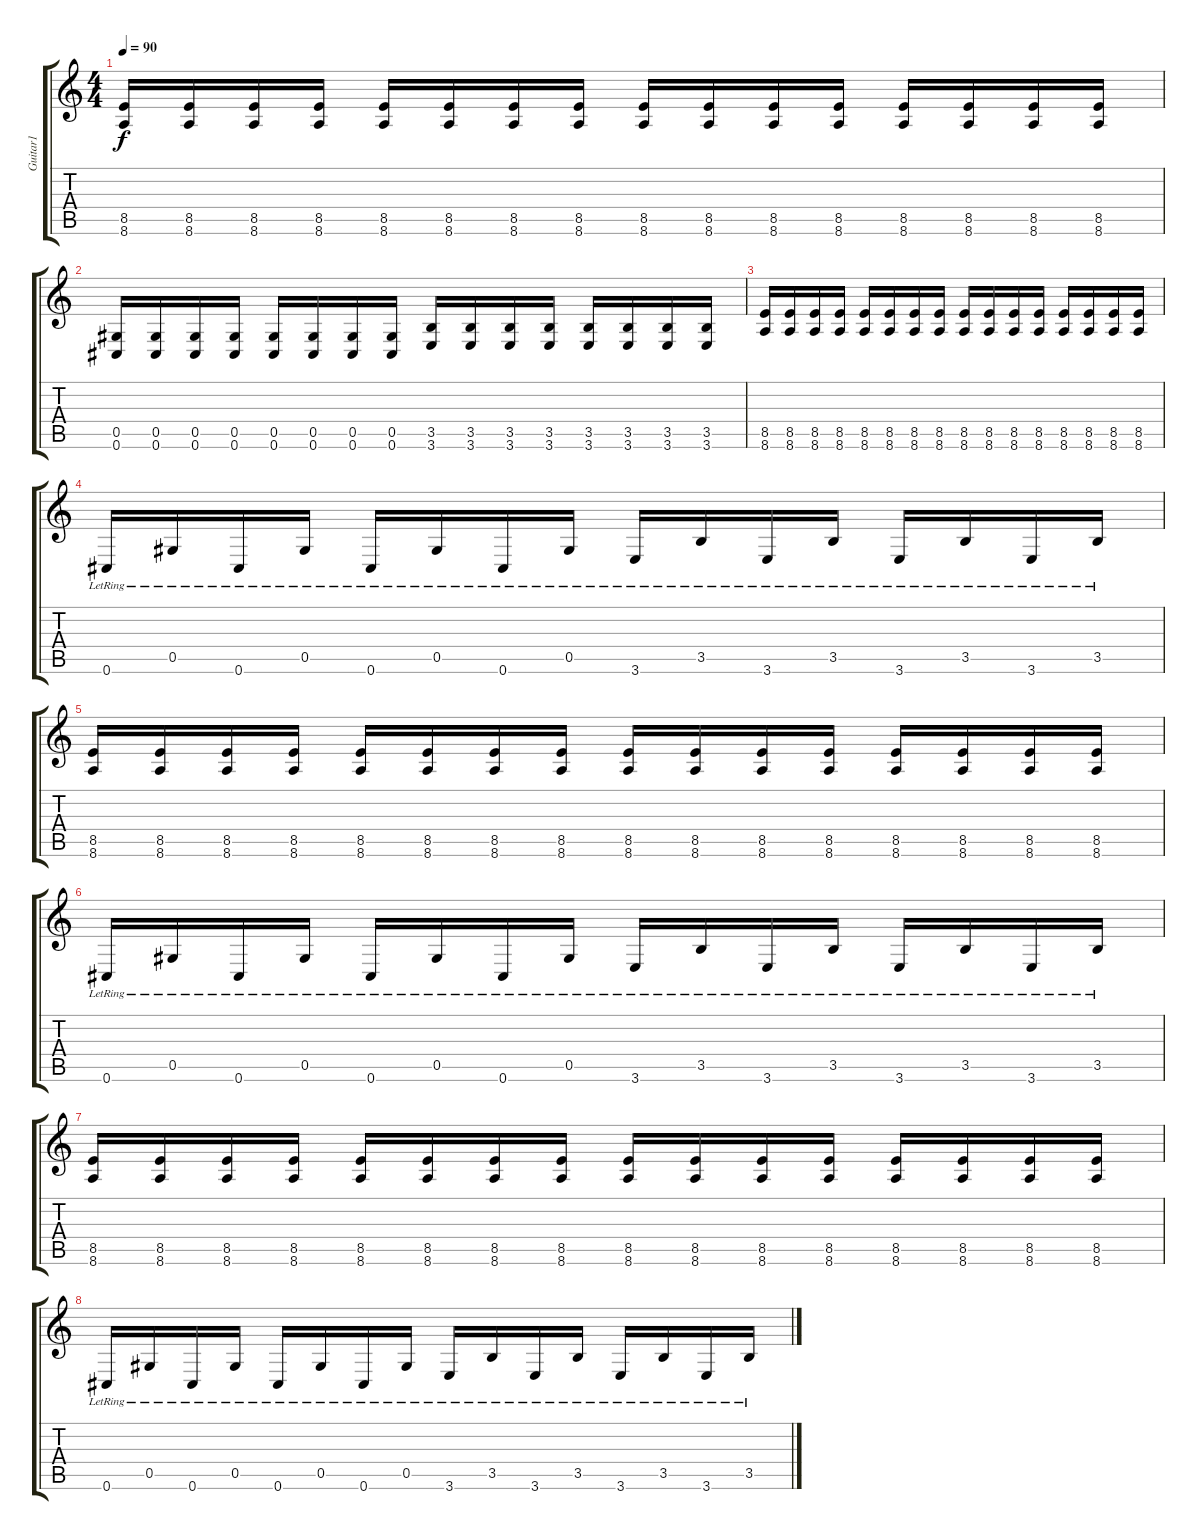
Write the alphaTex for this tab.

\track ("Guitar1" "Guitar1") {instrument distortionguitar}
\staff {score tabs}
\tuning (Eb4 Bb3 Gb3 Db3 Ab2 Db2) {hide}
\ts (4 4)
\tempo 90
\clef g2
\ks c
(8.5 8.6).16{dy f} (8.5 8.6).16 (8.5 8.6).16 (8.5 8.6).16 (8.5 8.6).16 (8.5 8.6).16 (8.5 8.6).16 (8.5 8.6).16 (8.5 8.6).16 (8.5 8.6).16 (8.5 8.6).16 (8.5 8.6).16 (8.5 8.6).16 (8.5 8.6).16 (8.5 8.6).16 (8.5 8.6).16 |
(0.5 0.6).16 (0.5 0.6).16 (0.5 0.6).16 (0.5 0.6).16 (0.5 0.6).16 (0.5 0.6).16 (0.5 0.6).16 (0.5 0.6).16 (3.5 3.6).16 (3.5 3.6).16 (3.5 3.6).16 (3.5 3.6).16 (3.5 3.6).16 (3.5 3.6).16 (3.5 3.6).16 (3.5 3.6).16 |
(8.5 8.6).16 (8.5 8.6).16 (8.5 8.6).16 (8.5 8.6).16 (8.5 8.6).16 (8.5 8.6).16 (8.5 8.6).16 (8.5 8.6).16 (8.5 8.6).16 (8.5 8.6).16 (8.5 8.6).16 (8.5 8.6).16 (8.5 8.6).16 (8.5 8.6).16 (8.5 8.6).16 (8.5 8.6).16 |
0.6{lr}.16 0.5{lr}.16 0.6{lr}.16 0.5{lr}.16 0.6{lr}.16 0.5{lr}.16 0.6{lr}.16 0.5{lr}.16 3.6{lr}.16 3.5{lr}.16 3.6{lr}.16 3.5{lr}.16 3.6{lr}.16 3.5{lr}.16 3.6{lr}.16 3.5{lr}.16 |
(8.5 8.6).16 (8.5 8.6).16 (8.5 8.6).16 (8.5 8.6).16 (8.5 8.6).16 (8.5 8.6).16 (8.5 8.6).16 (8.5 8.6).16 (8.5 8.6).16 (8.5 8.6).16 (8.5 8.6).16 (8.5 8.6).16 (8.5 8.6).16 (8.5 8.6).16 (8.5 8.6).16 (8.5 8.6).16 |
0.6{lr}.16 0.5{lr}.16 0.6{lr}.16 0.5{lr}.16 0.6{lr}.16 0.5{lr}.16 0.6{lr}.16 0.5{lr}.16 3.6{lr}.16 3.5{lr}.16 3.6{lr}.16 3.5{lr}.16 3.6{lr}.16 3.5{lr}.16 3.6{lr}.16 3.5{lr}.16 |
(8.5 8.6).16 (8.5 8.6).16 (8.5 8.6).16 (8.5 8.6).16 (8.5 8.6).16 (8.5 8.6).16 (8.5 8.6).16 (8.5 8.6).16 (8.5 8.6).16 (8.5 8.6).16 (8.5 8.6).16 (8.5 8.6).16 (8.5 8.6).16 (8.5 8.6).16 (8.5 8.6).16 (8.5 8.6).16 |
0.6{lr}.16 0.5{lr}.16 0.6{lr}.16 0.5{lr}.16 0.6{lr}.16 0.5{lr}.16 0.6{lr}.16 0.5{lr}.16 3.6{lr}.16 3.5{lr}.16 3.6{lr}.16 3.5{lr}.16 3.6{lr}.16 3.5{lr}.16 3.6{lr}.16 3.5{lr}.16
